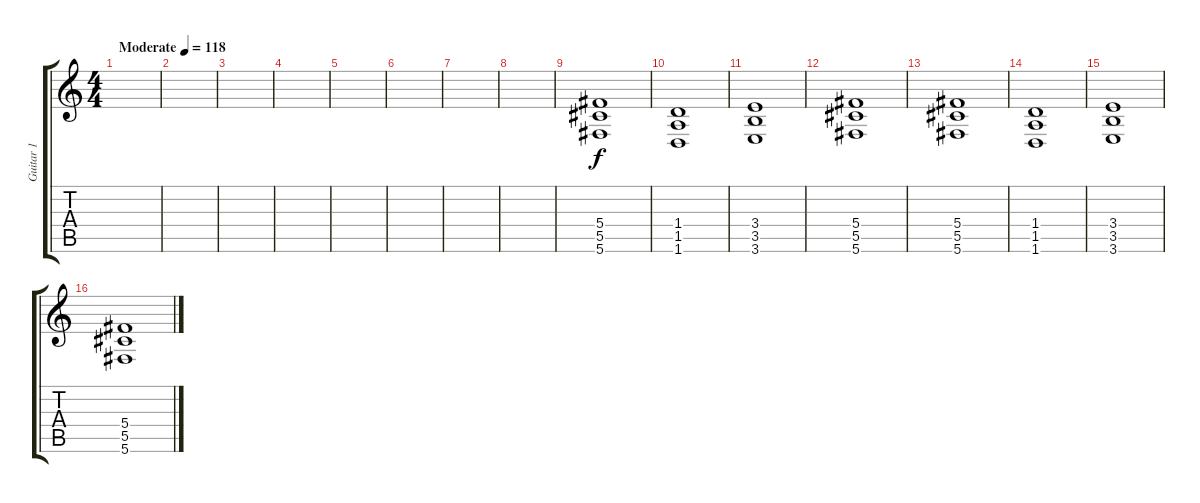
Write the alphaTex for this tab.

\track ("Guitar 1" "Guitar 1") {instrument distortionguitar}
\staff {score tabs}
\tuning (Eb4 Bb3 Gb3 Db3 Ab2 Db2) {hide}
\ts (4 4)
\tempo (118 "Moderate")
\clef g2
\ks c
|
|
|
|
|
|
|
|
(5.4 5.5 5.6).1 |
(1.4 1.5 1.6).1 |
(3.4 3.5 3.6).1 |
(5.4 5.5 5.6).1 |
(5.4 5.5 5.6).1 |
(1.4 1.5 1.6).1 |
(3.4 3.5 3.6).1 |
(5.4 5.5 5.6).1
